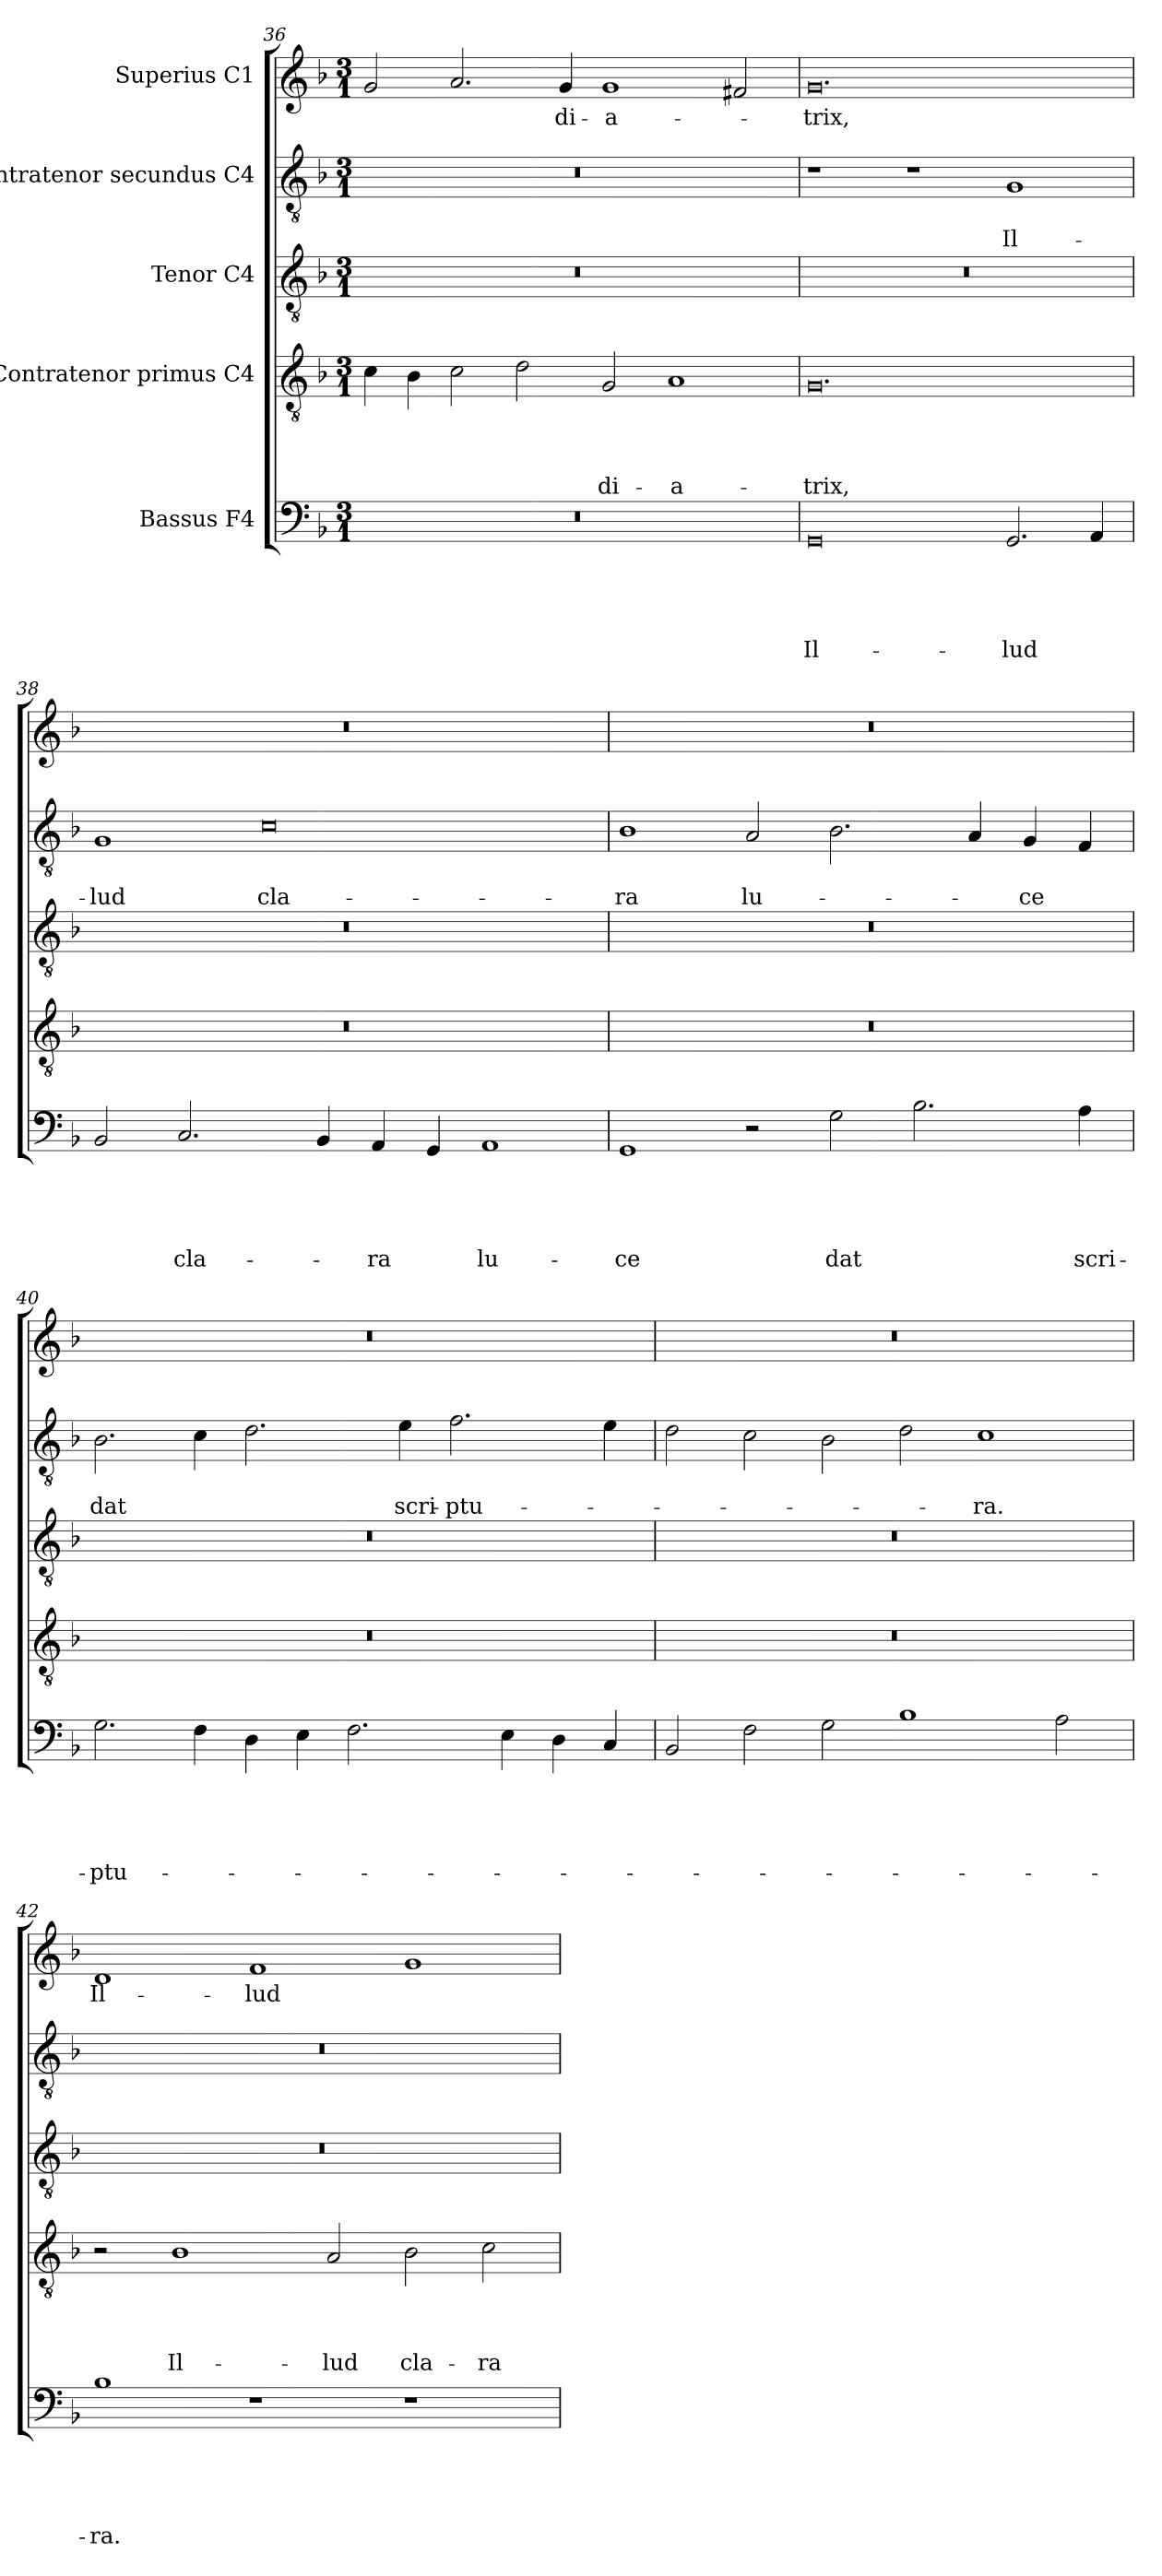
**kern	**text	**text	**text	**text	**text	**kern	**text	**text	**text	**text	**kern	**kern	**text	**text	**kern	**text
*part5	*part5	*part5	*part5	*part5	*part5	*part4	*part4	*part4	*part4	*part4	*part3	*part2	*part2	*part2	*part1	*part1
*staff5	*staff5	*staff5	*staff5	*staff5	*staff5	*staff4	*staff4	*staff4	*staff4	*staff4	*staff3	*staff2	*staff2	*staff2	*staff1	*staff1
*I"Bassus F4	*	*	*	*	*	*I"Contratenor primus C4	*	*	*	*	*I"Tenor C4	*I"Contratenor secundus C4	*	*	*I"Superius C1	*
*clefF4	*	*	*	*	*	*clefGv2	*	*	*	*	*clefGv2	*clefGv2	*	*	*clefG2	*
*k[b-]	*	*	*	*	*	*k[b-]	*	*	*	*	*k[b-]	*k[b-]	*	*	*k[b-]	*
*F:	*	*	*	*	*	*F:	*	*	*	*	*F:	*F:	*	*	*F:	*
*M3/1	*	*	*	*	*	*M3/1	*	*	*	*	*M3/1	*M3/1	*	*	*M3/1	*
=36	=36	=36	=36	=36	=36	=36	=36	=36	=36	=36	=36	=36	=36	=36	=36	=36
0.r	.	.	.	.	.	4c\	.	.	.	.	0.r	0.r	.	.	2g/	.
.	.	.	.	.	.	4B-\	.	.	.	.	.	.	.	.	.	.
.	.	.	.	.	.	2c\	.	.	.	.	.	.	.	.	2.a/	.
.	.	.	.	.	.	2d\	.	.	.	.	.	.	.	.	.	.
.	.	.	.	.	.	.	.	.	.	.	.	.	.	.	4g/	-di-
.	.	.	.	.	.	2G/	.	.	.	-di-	.	.	.	.	1g	-a-
.	.	.	.	.	.	1A	.	.	.	-a-	.	.	.	.	.	.
.	.	.	.	.	.	.	.	.	.	.	.	.	.	.	2f#/	.
=37	=37	=37	=37	=37	=37	=37	=37	=37	=37	=37	=37	=37	=37	=37	=37	=37
0GG	.	.	.	.	Il-	0.G	.	.	.	-trix,	0.r	1r	.	.	0.g	-trix,
.	.	.	.	.	.	.	.	.	.	.	.	1r	.	.	.	.
2.GG/	.	.	.	.	-lud	.	.	.	.	.	.	1G	.	Il-	.	.
4AA/	.	.	.	.	.	.	.	.	.	.	.	.	.	.	.	.
=38	=38	=38	=38	=38	=38	=38	=38	=38	=38	=38	=38	=38	=38	=38	=38	=38
2BB-/	.	.	.	.	.	0.r	.	.	.	.	0.r	1G	.	-lud	0.r	.
2.C/	.	.	.	.	cla-	.	.	.	.	.	.	.	.	.	.	.
.	.	.	.	.	.	.	.	.	.	.	.	0c	.	cla-	.	.
4BB-/	.	.	.	.	.	.	.	.	.	.	.	.	.	.	.	.
4AA/	.	.	.	.	-ra	.	.	.	.	.	.	.	.	.	.	.
4GG/	.	.	.	.	.	.	.	.	.	.	.	.	.	.	.	.
1AA	.	.	.	.	lu-	.	.	.	.	.	.	.	.	.	.	.
!!LO:LB:g=z
=39	=39	=39	=39	=39	=39	=39	=39	=39	=39	=39	=39	=39	=39	=39	=39	=39
1GG	.	.	.	.	-ce	0.r	.	.	.	.	0.r	1B-	.	-ra	0.r	.
2r	.	.	.	.	.	.	.	.	.	.	.	2A/	.	lu-	.	.
2G\	.	.	.	.	dat	.	.	.	.	.	.	2.B-\	.	.	.	.
2.B-\	.	.	.	.	.	.	.	.	.	.	.	.	.	.	.	.
.	.	.	.	.	.	.	.	.	.	.	.	4A/	.	.	.	.
.	.	.	.	.	.	.	.	.	.	.	.	4G/	.	-ce	.	.
4A\	.	.	.	.	scri-	.	.	.	.	.	.	4F/	.	.	.	.
=40	=40	=40	=40	=40	=40	=40	=40	=40	=40	=40	=40	=40	=40	=40	=40	=40
2.G\	.	.	.	.	-ptu-	0.r	.	.	.	.	0.r	2.B-\	.	dat	0.r	.
4F\	.	.	.	.	.	.	.	.	.	.	.	4c\	.	.	.	.
4D\	.	.	.	.	.	.	.	.	.	.	.	2.d\	.	.	.	.
4E\	.	.	.	.	.	.	.	.	.	.	.	.	.	.	.	.
2.F\	.	.	.	.	.	.	.	.	.	.	.	.	.	.	.	.
.	.	.	.	.	.	.	.	.	.	.	.	4e\	.	scri-	.	.
.	.	.	.	.	.	.	.	.	.	.	.	2.f\	.	-ptu-	.	.
4E\	.	.	.	.	.	.	.	.	.	.	.	.	.	.	.	.
4D\	.	.	.	.	.	.	.	.	.	.	.	.	.	.	.	.
4C/	.	.	.	.	.	.	.	.	.	.	.	4e\	.	.	.	.
=41	=41	=41	=41	=41	=41	=41	=41	=41	=41	=41	=41	=41	=41	=41	=41	=41
2BB-/	.	.	.	.	.	0.r	.	.	.	.	0.r	2d\	.	.	0.r	.
2F\	.	.	.	.	.	.	.	.	.	.	.	2c\	.	.	.	.
2G\	.	.	.	.	.	.	.	.	.	.	.	2B-\	.	.	.	.
1B-	.	.	.	.	.	.	.	.	.	.	.	2d\	.	.	.	.
.	.	.	.	.	.	.	.	.	.	.	.	1c	.	-ra.	.	.
2A\	.	.	.	.	.	.	.	.	.	.	.	.	.	.	.	.
=42	=42	=42	=42	=42	=42	=42	=42	=42	=42	=42	=42	=42	=42	=42	=42	=42
1B-	.	.	.	.	-ra.	2r	.	.	.	.	0.r	0.r	.	.	1d	Il-
.	.	.	.	.	.	1B-	.	.	.	Il-	.	.	.	.	.	.
1r	.	.	.	.	.	.	.	.	.	.	.	.	.	.	1f	-lud
.	.	.	.	.	.	2A/	.	.	.	-lud	.	.	.	.	.	.
1r	.	.	.	.	.	2B-\	.	.	.	cla-	.	.	.	.	1g	.
.	.	.	.	.	.	2c\	.	.	.	-ra	.	.	.	.	.	.
=	=	=	=	=	=	=	=	=	=	=	=	=	=	=	=	=
*-	*-	*-	*-	*-	*-	*-	*-	*-	*-	*-	*-	*-	*-	*-	*-	*-
